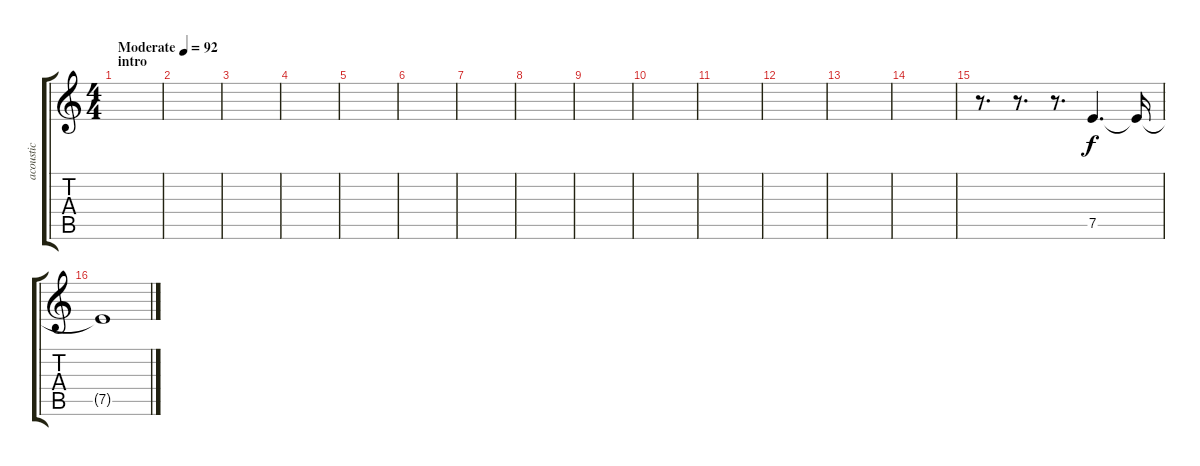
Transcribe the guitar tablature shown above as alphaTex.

\track ("acoustic" "acoustic") {instrument acousticguitarsteel}
\staff {score tabs}
\tuning (E4 B3 G3 D3 A2 D2) {hide}
\ts (4 4)
\section ("" "intro")
\tempo (92 "Moderate")
\clef g2
\ks c
|
|
|
|
|
|
|
|
|
|
|
|
|
|
r.8{d volume 8} r.8{d} r.8{d} 7.5.4{d} 7.5{t}.16 |
7.5{t}.1
